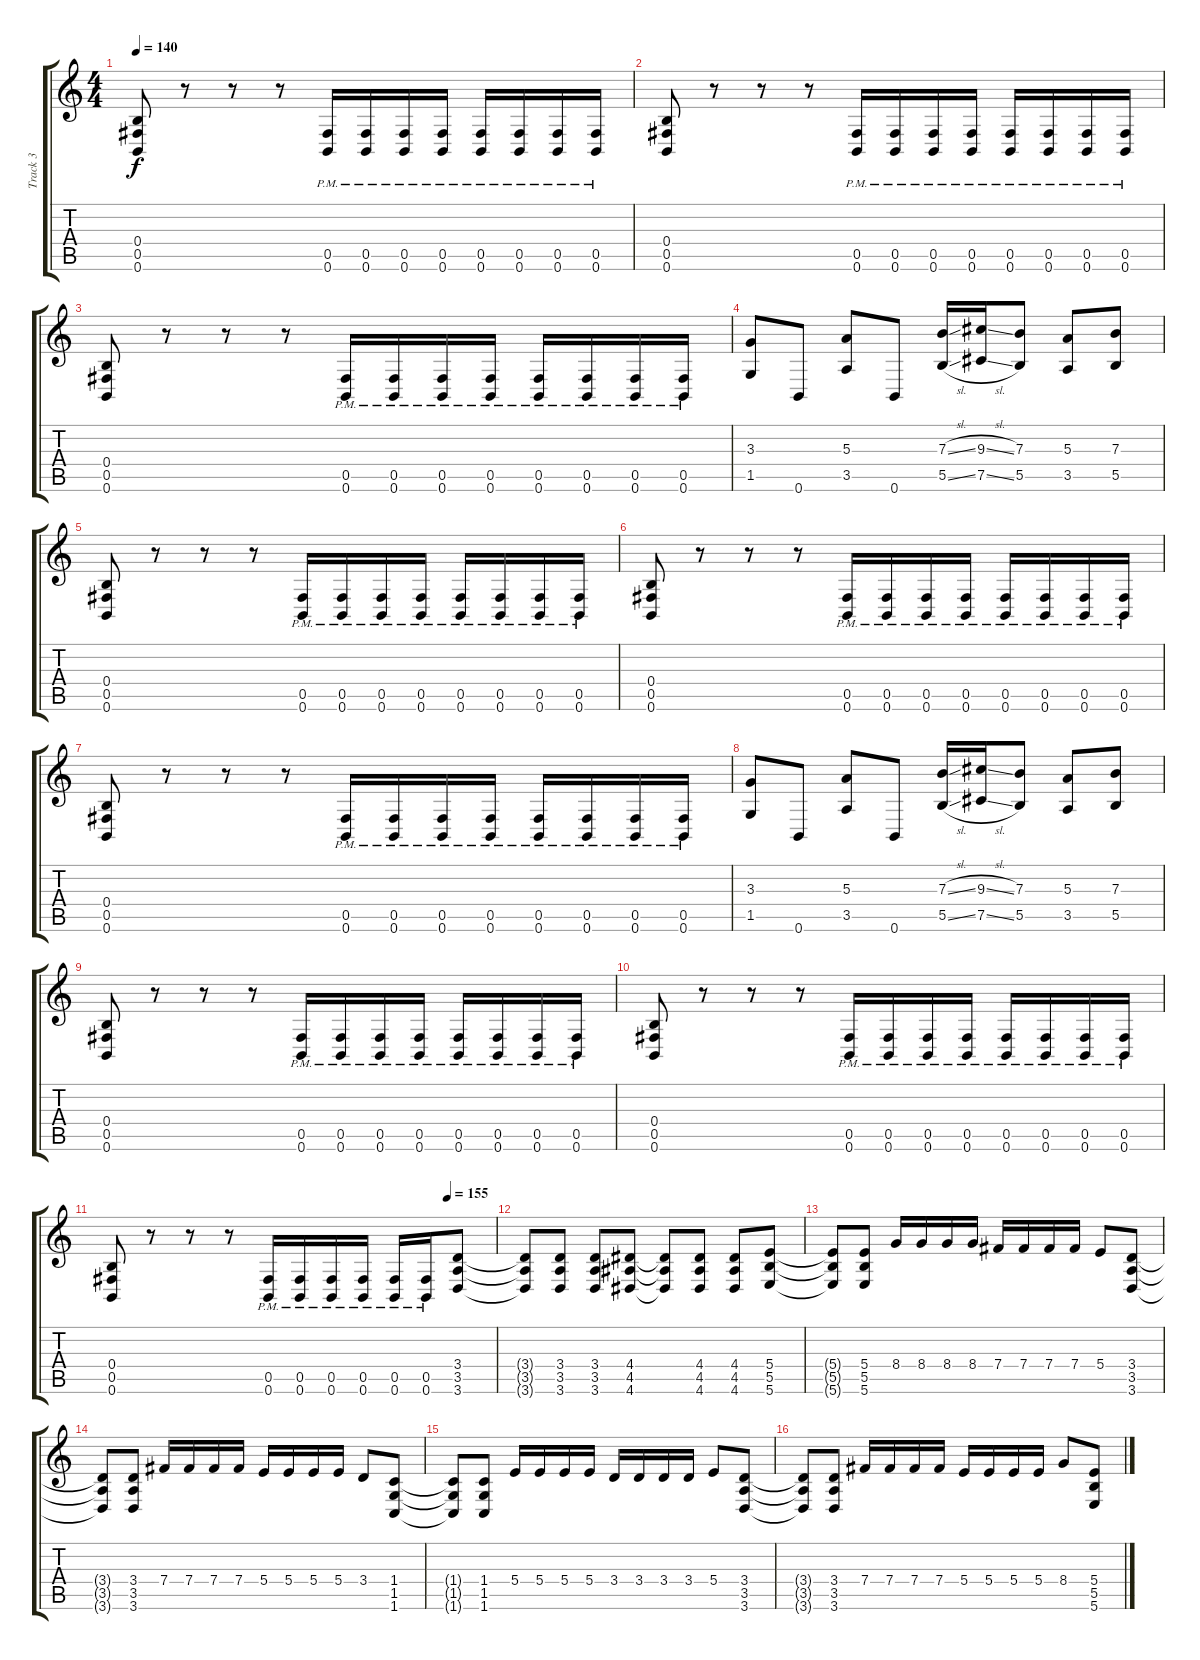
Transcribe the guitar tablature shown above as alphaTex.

\track ("Track 3" "Track 3") {instrument distortionguitar}
\staff {score tabs}
\tuning (Db4 Ab3 E3 B2 Gb2 B1) {hide}
\ts (4 4)
\tempo 140
\clef g2
\ks c
(0.4 0.5 0.6).8{dy f} r.8 r.8 r.8 (0.5{pm} 0.6{pm}).16 (0.5{pm} 0.6{pm}).16 (0.5{pm} 0.6{pm}).16 (0.5{pm} 0.6{pm}).16 (0.5{pm} 0.6{pm}).16 (0.5{pm} 0.6{pm}).16 (0.5{pm} 0.6{pm}).16 (0.5{pm} 0.6{pm}).16 |
(0.4 0.5 0.6).8 r.8 r.8 r.8 (0.5{pm} 0.6{pm}).16 (0.5{pm} 0.6{pm}).16 (0.5{pm} 0.6{pm}).16 (0.5{pm} 0.6{pm}).16 (0.5{pm} 0.6{pm}).16 (0.5{pm} 0.6{pm}).16 (0.5{pm} 0.6{pm}).16 (0.5{pm} 0.6{pm}).16 |
(0.4 0.5 0.6).8 r.8 r.8 r.8 (0.5{pm} 0.6{pm}).16 (0.5{pm} 0.6{pm}).16 (0.5{pm} 0.6{pm}).16 (0.5{pm} 0.6{pm}).16 (0.5{pm} 0.6{pm}).16 (0.5{pm} 0.6{pm}).16 (0.5{pm} 0.6{pm}).16 (0.5{pm} 0.6{pm}).16 |
(3.3 1.5).8 0.6.8 (5.3 3.5).8 0.6.8 (7.3{sl} 5.5{sl}).16 (9.3{sl} 7.5{sl}).16 (7.3 5.5).8 (5.3 3.5).8 (7.3 5.5).8 |
(0.4 0.5 0.6).8 r.8 r.8 r.8 (0.5{pm} 0.6{pm}).16 (0.5{pm} 0.6{pm}).16 (0.5{pm} 0.6{pm}).16 (0.5{pm} 0.6{pm}).16 (0.5{pm} 0.6{pm}).16 (0.5{pm} 0.6{pm}).16 (0.5{pm} 0.6{pm}).16 (0.5{pm} 0.6{pm}).16 |
(0.4 0.5 0.6).8 r.8 r.8 r.8 (0.5{pm} 0.6{pm}).16 (0.5{pm} 0.6{pm}).16 (0.5{pm} 0.6{pm}).16 (0.5{pm} 0.6{pm}).16 (0.5{pm} 0.6{pm}).16 (0.5{pm} 0.6{pm}).16 (0.5{pm} 0.6{pm}).16 (0.5{pm} 0.6{pm}).16 |
(0.4 0.5 0.6).8 r.8 r.8 r.8 (0.5{pm} 0.6{pm}).16 (0.5{pm} 0.6{pm}).16 (0.5{pm} 0.6{pm}).16 (0.5{pm} 0.6{pm}).16 (0.5{pm} 0.6{pm}).16 (0.5{pm} 0.6{pm}).16 (0.5{pm} 0.6{pm}).16 (0.5{pm} 0.6{pm}).16 |
(3.3 1.5).8 0.6.8 (5.3 3.5).8 0.6.8 (7.3{sl} 5.5{sl}).16 (9.3{sl} 7.5{sl}).16 (7.3 5.5).8 (5.3 3.5).8 (7.3 5.5).8 |
(0.4 0.5 0.6).8 r.8 r.8 r.8 (0.5{pm} 0.6{pm}).16 (0.5{pm} 0.6{pm}).16 (0.5{pm} 0.6{pm}).16 (0.5{pm} 0.6{pm}).16 (0.5{pm} 0.6{pm}).16 (0.5{pm} 0.6{pm}).16 (0.5{pm} 0.6{pm}).16 (0.5{pm} 0.6{pm}).16 |
(0.4 0.5 0.6).8 r.8 r.8 r.8 (0.5{pm} 0.6{pm}).16 (0.5{pm} 0.6{pm}).16 (0.5{pm} 0.6{pm}).16 (0.5{pm} 0.6{pm}).16 (0.5{pm} 0.6{pm}).16 (0.5{pm} 0.6{pm}).16 (0.5{pm} 0.6{pm}).16 (0.5{pm} 0.6{pm}).16 |
\tempo (155 0.875)
(0.4 0.5 0.6).8 r.8 r.8 r.8 (0.5{pm} 0.6{pm}).16 (0.5{pm} 0.6{pm}).16 (0.5{pm} 0.6{pm}).16 (0.5{pm} 0.6{pm}).16 (0.5{pm} 0.6{pm}).16 (0.5{pm} 0.6{pm}).16 (3.4 3.5 3.6).8 |
(3.4{t} 3.5{t} 3.6{t}).8 (3.4 3.5 3.6).8 (3.4 3.5 3.6).8 (4.4 4.5 4.6).8 (4.4{t} 4.5{t} 4.6{t}).8 (4.4 4.5 4.6).8 (4.4 4.5 4.6).8 (5.4 5.5 5.6).8 |
(5.4{t} 5.5{t} 5.6{t}).8 (5.4 5.5 5.6).8 8.4.16 8.4.16 8.4.16 8.4.16 7.4.16 7.4.16 7.4.16 7.4.16 5.4.8 (3.4 3.5 3.6).8 |
(3.4{t} 3.5{t} 3.6{t}).8 (3.4 3.5 3.6).8 7.4.16 7.4.16 7.4.16 7.4.16 5.4.16 5.4.16 5.4.16 5.4.16 3.4.8 (1.4 1.5 1.6).8 |
(1.4{t} 1.5{t} 1.6{t}).8 (1.4 1.5 1.6).8 5.4.16 5.4.16 5.4.16 5.4.16 3.4.16 3.4.16 3.4.16 3.4.16 5.4.8 (3.4 3.5 3.6).8 |
(3.4{t} 3.5{t} 3.6{t}).8 (3.4 3.5 3.6).8 7.4.16 7.4.16 7.4.16 7.4.16 5.4.16 5.4.16 5.4.16 5.4.16 8.4.8 (5.4 5.5 5.6).8
